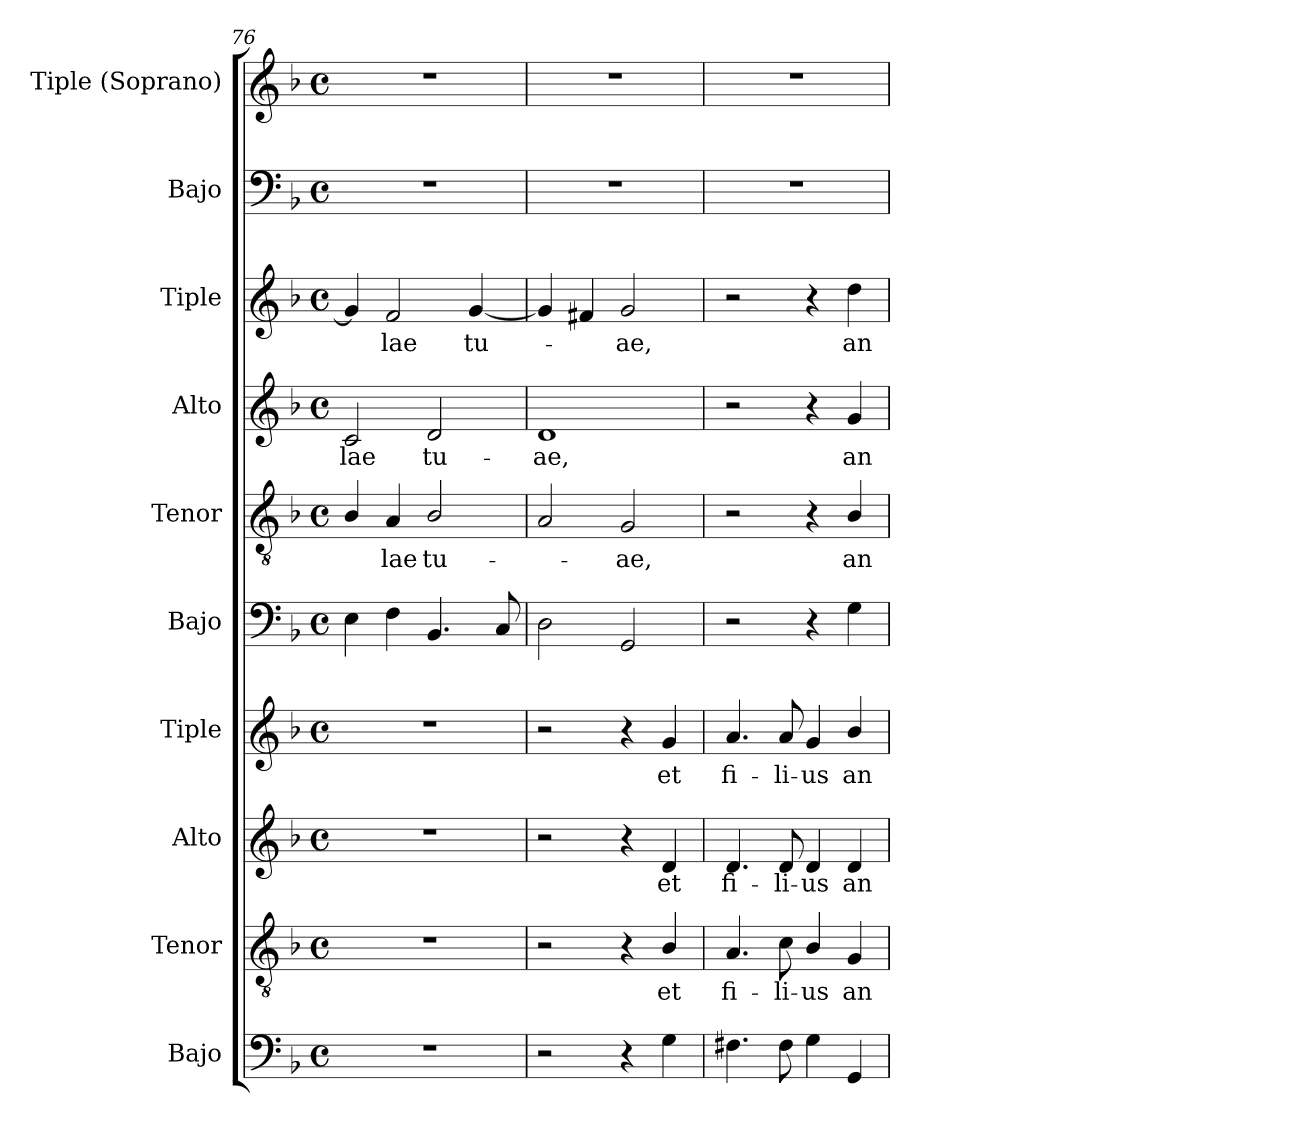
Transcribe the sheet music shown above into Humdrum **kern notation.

**kern	**kern	**text	**kern	**text	**kern	**text	**kern	**kern	**text	**kern	**text	**kern	**text	**kern	**kern
*part10	*part9	*part9	*part8	*part8	*part7	*part7	*part6	*part5	*part5	*part4	*part4	*part3	*part3	*part2	*part1
*staff10	*staff9	*staff9	*staff8	*staff8	*staff7	*staff7	*staff6	*staff5	*staff5	*staff4	*staff4	*staff3	*staff3	*staff2	*staff1
*I"Bajo	*I"Tenor	*	*I"Alto	*	*I"Tiple	*	*I"Bajo	*I"Tenor	*	*I"Alto	*	*I"Tiple	*	*I"Bajo	*I"Tiple (Soprano)
*I'B.	*I'T.	*	*I'A.	*	*	*	*I'B.	*I'T.	*	*I'A.	*	*	*	*I'B.	*I'S.
*clefF4	*clefGv2	*	*clefG2	*	*clefG2	*	*clefF4	*clefGv2	*	*clefG2	*	*clefG2	*	*clefF4	*clefG2
*	*ITrd7c12	*	*	*	*	*	*	*ITrd7c12	*	*	*	*	*	*	*
*k[b-]	*k[b-]	*	*k[b-]	*	*k[b-]	*	*k[b-]	*k[b-]	*	*k[b-]	*	*k[b-]	*	*k[b-]	*k[b-]
*F:	*F:	*	*F:	*	*F:	*	*F:	*F:	*	*F:	*	*F:	*	*F:	*F:
*M4/4	*M4/4	*	*M4/4	*	*M4/4	*	*M4/4	*M4/4	*	*M4/4	*	*M4/4	*	*M4/4	*M4/4
*met(c)	*met(c)	*	*met(c)	*	*met(c)	*	*met(c)	*met(c)	*	*met(c)	*	*met(c)	*	*met(c)	*met(c)
=76	=76	=76	=76	=76	=76	=76	=76	=76	=76	=76	=76	=76	=76	=76	=76
!	!	!	!	!	!	!	!	!	!	!	!LO:LY:b:color=#000000	!	!	!	!
1r	1r	.	1r	.	1r	.	4Ei\	4BB-i/	.	2ci/	-lae	4gi/]	.	1r	1r
!	!	!	!	!	!	!	!	!	!LO:LY:b:color=#000000	!	!	!	!	!	!
!	!	!	!	!	!	!	!	!	!	!	!	!	!LO:LY:b:color=#000000	!	!
.	.	.	.	.	.	.	4Fi\	4AAi/	-lae	.	.	2fi/	-lae	.	.
!	!	!	!	!	!	!	!	!	!LO:LY:b:color=#000000	!	!	!	!	!	!
!	!	!	!	!	!	!	!	!	!	!	!LO:LY:b:color=#000000	!	!	!	!
.	.	.	.	.	.	.	4.BB-i/	2BB-i/	tu-	2di/	tu-	.	.	.	.
!	!	!	!	!	!	!	!	!	!	!	!	!	!LO:LY:b:color=#000000	!	!
.	.	.	.	.	.	.	.	.	.	.	.	[4gi/	tu-	.	.
.	.	.	.	.	.	.	8Ci/	.	.	.	.	.	.	.	.
=77	=77	=77	=77	=77	=77	=77	=77	=77	=77	=77	=77	=77	=77	=77	=77
!	!	!	!	!	!	!	!	!	!	!	!LO:LY:b:color=#000000	!	!	!	!
2r	2r	.	2r	.	2r	.	2Di\	2AAi/	.	1di	-ae,	4gi/]	.	1r	1r
.	.	.	.	.	.	.	.	.	.	.	.	4f#Xi/	.	.	.
!	!	!	!	!	!	!	!	!	!LO:LY:b:color=#000000	!	!	!	!	!	!
!	!	!	!	!	!	!	!	!	!	!	!	!	!LO:LY:b:color=#000000	!	!
4r	4r	.	4r	.	4r	.	2GGi/	2GGi/	-ae,	.	.	2gi/	-ae,	.	.
!	!	!LO:LY:b:color=#000000	!	!	!	!	!	!	!	!	!	!	!	!	!
!	!	!	!	!LO:LY:b:color=#000000	!	!	!	!	!	!	!	!	!	!	!
!	!	!	!	!	!	!LO:LY:b:color=#000000	!	!	!	!	!	!	!	!	!
4Gi\	4BB-i/	et	4di/	et	4gi/	et	.	.	.	.	.	.	.	.	.
!!LO:LB:g=z
=78	=78	=78	=78	=78	=78	=78	=78	=78	=78	=78	=78	=78	=78	=78	=78
!	!	!LO:LY:b:color=#000000	!	!	!	!	!	!	!	!	!	!	!	!	!
!	!	!	!	!LO:LY:b:color=#000000	!	!	!	!	!	!	!	!	!	!	!
!	!	!	!	!	!	!LO:LY:b:color=#000000	!	!	!	!	!	!	!	!	!
4.F#Xi\	4.AAi/	fi-	4.di/	fi-	4.ai/	fi-	2r	2r	.	2r	.	2r	.	1r	1r
!	!	!LO:LY:b:color=#000000	!	!	!	!	!	!	!	!	!	!	!	!	!
!	!	!	!	!LO:LY:b:color=#000000	!	!	!	!	!	!	!	!	!	!	!
!	!	!	!	!	!	!LO:LY:b:color=#000000	!	!	!	!	!	!	!	!	!
8F#i\	8Ci\	-li-	8di/	-li-	8ai/	-li-	.	.	.	.	.	.	.	.	.
!	!	!LO:LY:b:color=#000000	!	!	!	!	!	!	!	!	!	!	!	!	!
!	!	!	!	!LO:LY:b:color=#000000	!	!	!	!	!	!	!	!	!	!	!
!	!	!	!	!	!	!LO:LY:b:color=#000000	!	!	!	!	!	!	!	!	!
4Gi\	4BB-i/	-us	4di/	-us	4gi/	-us	4r	4r	.	4r	.	4r	.	.	.
!	!	!LO:LY:b:color=#000000	!	!	!	!	!	!	!	!	!	!	!	!	!
!	!	!	!	!LO:LY:b:color=#000000	!	!	!	!	!	!	!	!	!	!	!
!	!	!	!	!	!	!LO:LY:b:color=#000000	!	!	!	!	!	!	!	!	!
!	!	!	!	!	!	!	!	!	!LO:LY:b:color=#000000	!	!	!	!	!	!
!	!	!	!	!	!	!	!	!	!	!	!LO:LY:b:color=#000000	!	!	!	!
!	!	!	!	!	!	!	!	!	!	!	!	!	!LO:LY:b:color=#000000	!	!
4GGi/	4GGi/	an-	4di/	an-	4b-i/	an-	4Gi\	4BB-i/	an-	4gi/	an-	4ddi\	an-	.	.
=	=	=	=	=	=	=	=	=	=	=	=	=	=	=	=
*-	*-	*-	*-	*-	*-	*-	*-	*-	*-	*-	*-	*-	*-	*-	*-
